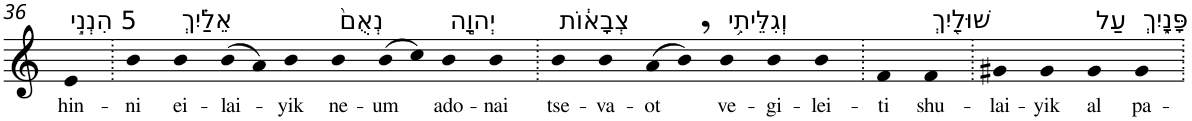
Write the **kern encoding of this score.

**kern	**text
*part1	*part1
*staff1	*staff1
*I"Piano	*
*I'Pno	*
!!LO:PB:g=z
*clefG2	*
*k[]	*
=36	=36
!LO:TX:a:t=5 הִנְנִ֣י	!
!	!LO:LY:b
4e	hin-
=37.	=37.
!	!LO:LY:b
4b	-ni
!LO:TX:a:t=אֵלַ֗יִךְ	!
!	!LO:LY:b
4b	ei-
!	!LO:LY:b
(>8b	-lai-
8a)	.
!	!LO:LY:b
4b	-yik
!LO:TX:a:t=נְאֻם֙	!
!	!LO:LY:b
4b	ne-
!	!LO:LY:b
(>8b	-um
8cc)	.
!LO:TX:a:t=יְהוָ֣ה	!
!	!LO:LY:b
4b	ado-
!	!LO:LY:b
4b	-nai
=38.	=38.
!LO:TX:a:t=צְבָא֔וֹת	!
!	!LO:LY:b
4b	tse-
!	!LO:LY:b
4b	-va-
!	!LO:LY:b
(>8a	-ot
8b,)	.
!LO:TX:a:t=וְגִלֵּיתִ֥י	!
!	!LO:LY:b
4b	ve-
!	!LO:LY:b
4b	-gi-
!	!LO:LY:b
4b	-lei-
=39.	=39.
!	!LO:LY:b
4f	-ti
!LO:TX:a:t=שׁוּלַ֖יִךְ	!
!	!LO:LY:b
4f	shu-
=40.	=40.
!	!LO:LY:b
4g#X	-lai-
!	!LO:LY:b
4g#	-yik
!LO:TX:a:t=עַל	!
!	!LO:LY:b
4g#	al
!LO:TX:a:t=פָּנָ֑יִךְ	!
!	!LO:LY:b
4g#	pa-
=.	=.
*-	*-
